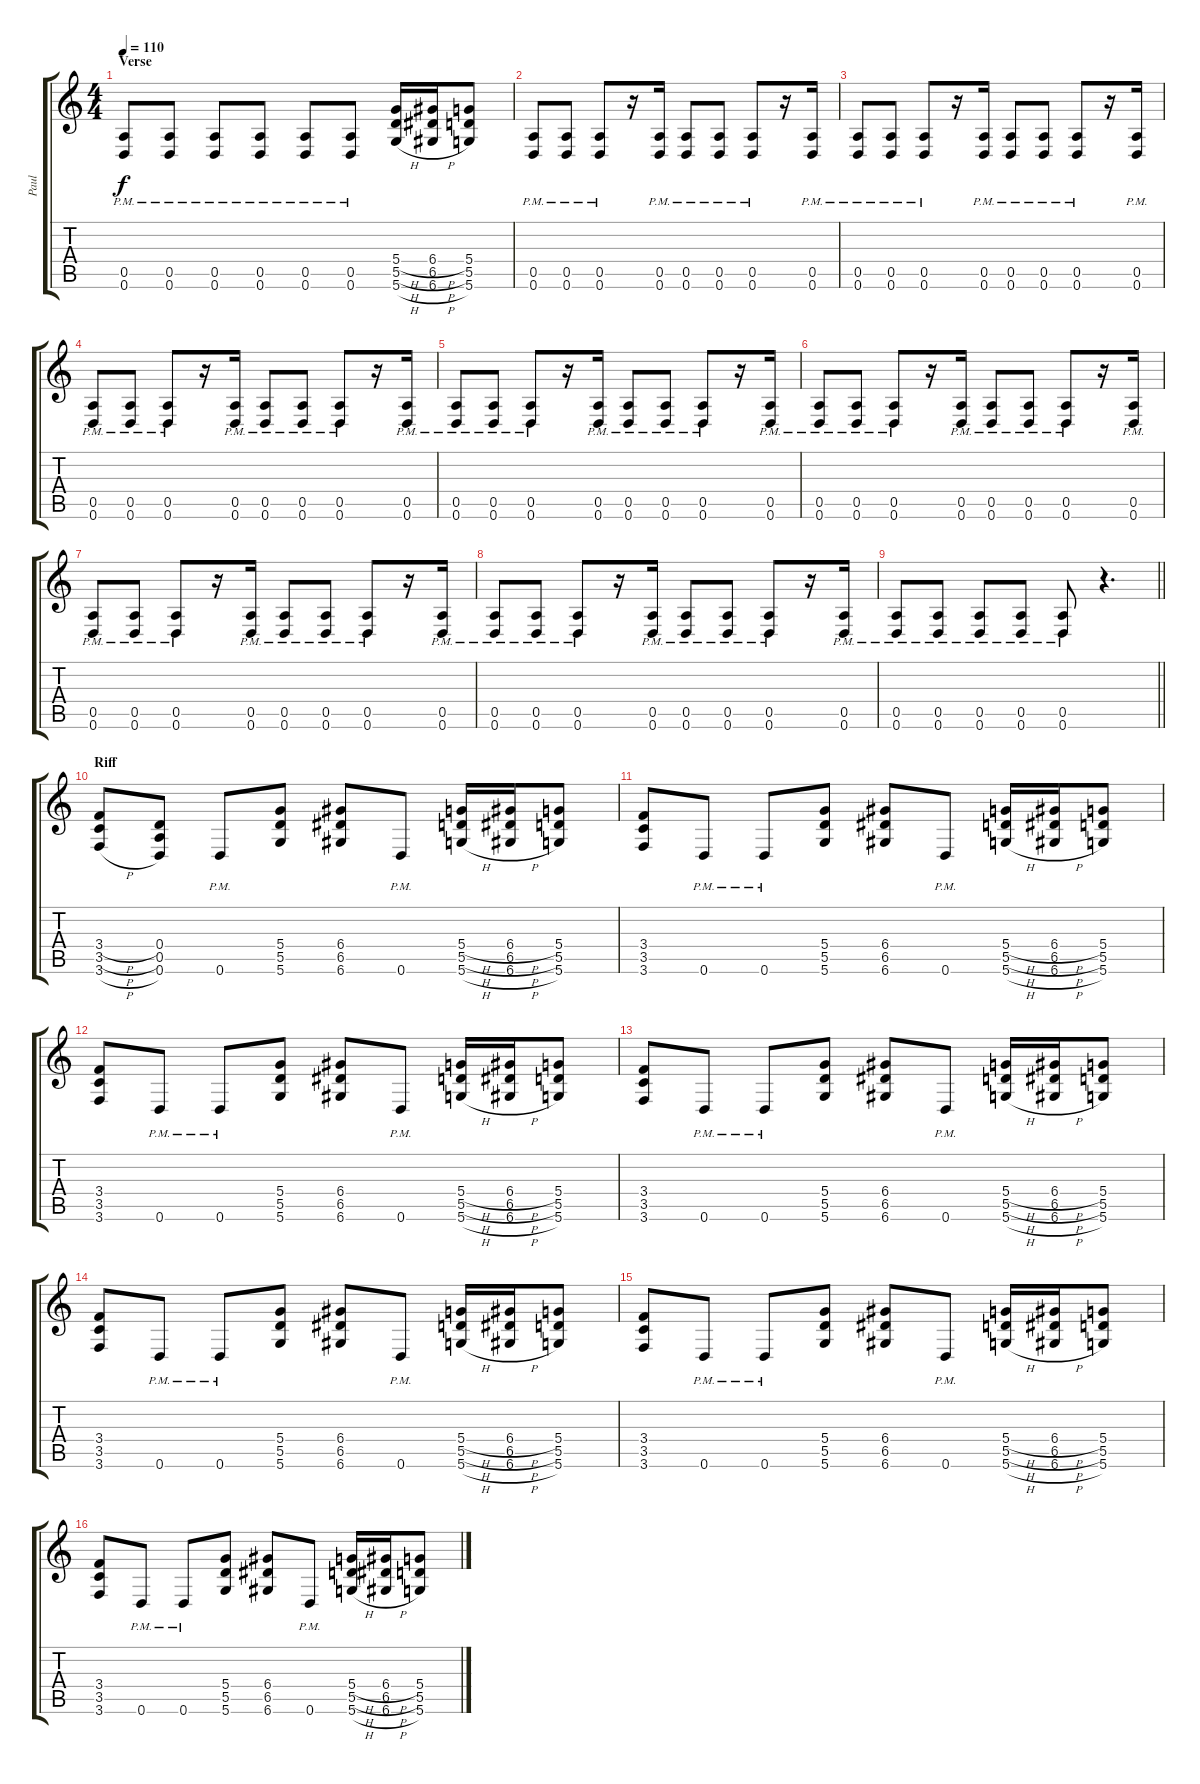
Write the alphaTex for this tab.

\track ("Paul" "Paul") {instrument distortionguitar}
\staff {score tabs}
\tuning (E4 B3 G3 D3 A2 D2) {hide}
\ts (4 4)
\section ("" "Verse")
\tempo 110
\clef g2
\ks c
(0.5{pm} 0.6{pm}).8{dy f} (0.5{pm} 0.6{pm}).8 (0.5{pm} 0.6{pm}).8 (0.5{pm} 0.6{pm}).8 (0.5{pm} 0.6{pm}).8 (0.5{pm} 0.6{pm}).8 (5.4{h} 5.5{h} 5.6{h}).16 (6.4{h} 6.5{h} 6.6{h}).16 (5.4 5.5 5.6).8 |
(0.5{pm} 0.6{pm}).8{instrument distortionguitar} (0.5{pm} 0.6{pm}).8 (0.5{pm} 0.6{pm}).8 r.16 (0.5{pm} 0.6{pm}).16 (0.5{pm} 0.6{pm}).8 (0.5{pm} 0.6{pm}).8 (0.5{pm} 0.6{pm}).8 r.16 (0.5{pm} 0.6{pm}).16 |
(0.5{pm} 0.6{pm}).8 (0.5{pm} 0.6{pm}).8 (0.5{pm} 0.6{pm}).8 r.16 (0.5{pm} 0.6{pm}).16 (0.5{pm} 0.6{pm}).8 (0.5{pm} 0.6{pm}).8 (0.5{pm} 0.6{pm}).8 r.16 (0.5{pm} 0.6{pm}).16 |
(0.5{pm} 0.6{pm}).8 (0.5{pm} 0.6{pm}).8 (0.5{pm} 0.6{pm}).8 r.16 (0.5{pm} 0.6{pm}).16 (0.5{pm} 0.6{pm}).8 (0.5{pm} 0.6{pm}).8 (0.5{pm} 0.6{pm}).8 r.16 (0.5{pm} 0.6{pm}).16 |
(0.5{pm} 0.6{pm}).8 (0.5{pm} 0.6{pm}).8 (0.5{pm} 0.6{pm}).8 r.16 (0.5{pm} 0.6{pm}).16 (0.5{pm} 0.6{pm}).8 (0.5{pm} 0.6{pm}).8 (0.5{pm} 0.6{pm}).8 r.16 (0.5{pm} 0.6{pm}).16 |
(0.5{pm} 0.6{pm}).8 (0.5{pm} 0.6{pm}).8 (0.5{pm} 0.6{pm}).8 r.16 (0.5{pm} 0.6{pm}).16 (0.5{pm} 0.6{pm}).8 (0.5{pm} 0.6{pm}).8 (0.5{pm} 0.6{pm}).8 r.16 (0.5{pm} 0.6{pm}).16 |
(0.5{pm} 0.6{pm}).8 (0.5{pm} 0.6{pm}).8 (0.5{pm} 0.6{pm}).8 r.16 (0.5{pm} 0.6{pm}).16 (0.5{pm} 0.6{pm}).8 (0.5{pm} 0.6{pm}).8 (0.5{pm} 0.6{pm}).8 r.16 (0.5{pm} 0.6{pm}).16 |
(0.5{pm} 0.6{pm}).8 (0.5{pm} 0.6{pm}).8 (0.5{pm} 0.6{pm}).8 r.16 (0.5{pm} 0.6{pm}).16 (0.5{pm} 0.6{pm}).8 (0.5{pm} 0.6{pm}).8 (0.5{pm} 0.6{pm}).8 r.16 (0.5{pm} 0.6{pm}).16 |
\barLineRight lightlight
(0.5{pm} 0.6{pm}).8 (0.5{pm} 0.6{pm}).8 (0.5{pm} 0.6{pm}).8 (0.5{pm} 0.6{pm}).8 (0.5{pm} 0.6{pm}).8 r.4{d} |
\section ("" "Riff")
(3.4{h} 3.5{h} 3.6{h}).8 (0.4 0.5 0.6).8 0.6{pm}.8 (5.4 5.5 5.6).8 (6.4 6.5 6.6).8 0.6{pm}.8 (5.4{h} 5.5{h} 5.6{h}).16 (6.4{h} 6.5{h} 6.6{h}).16 (5.4 5.5 5.6).8 |
(3.4 3.5 3.6).8 0.6{pm}.8 0.6{pm}.8 (5.4 5.5 5.6).8 (6.4 6.5 6.6).8 0.6{pm}.8 (5.4{h} 5.5{h} 5.6{h}).16 (6.4{h} 6.5{h} 6.6{h}).16 (5.4 5.5 5.6).8 |
(3.4 3.5 3.6).8 0.6{pm}.8 0.6{pm}.8 (5.4 5.5 5.6).8 (6.4 6.5 6.6).8 0.6{pm}.8 (5.4{h} 5.5{h} 5.6{h}).16 (6.4{h} 6.5{h} 6.6{h}).16 (5.4 5.5 5.6).8 |
(3.4 3.5 3.6).8 0.6{pm}.8 0.6{pm}.8 (5.4 5.5 5.6).8 (6.4 6.5 6.6).8 0.6{pm}.8 (5.4{h} 5.5{h} 5.6{h}).16 (6.4{h} 6.5{h} 6.6{h}).16 (5.4 5.5 5.6).8 |
(3.4 3.5 3.6).8 0.6{pm}.8 0.6{pm}.8 (5.4 5.5 5.6).8 (6.4 6.5 6.6).8 0.6{pm}.8 (5.4{h} 5.5{h} 5.6{h}).16 (6.4{h} 6.5{h} 6.6{h}).16 (5.4 5.5 5.6).8 |
(3.4 3.5 3.6).8 0.6{pm}.8 0.6{pm}.8 (5.4 5.5 5.6).8 (6.4 6.5 6.6).8 0.6{pm}.8 (5.4{h} 5.5{h} 5.6{h}).16 (6.4{h} 6.5{h} 6.6{h}).16 (5.4 5.5 5.6).8 |
(3.4 3.5 3.6).8 0.6{pm}.8 0.6{pm}.8 (5.4 5.5 5.6).8 (6.4 6.5 6.6).8 0.6{pm}.8 (5.4{h} 5.5{h} 5.6{h}).16 (6.4{h} 6.5{h} 6.6{h}).16 (5.4 5.5 5.6).8
